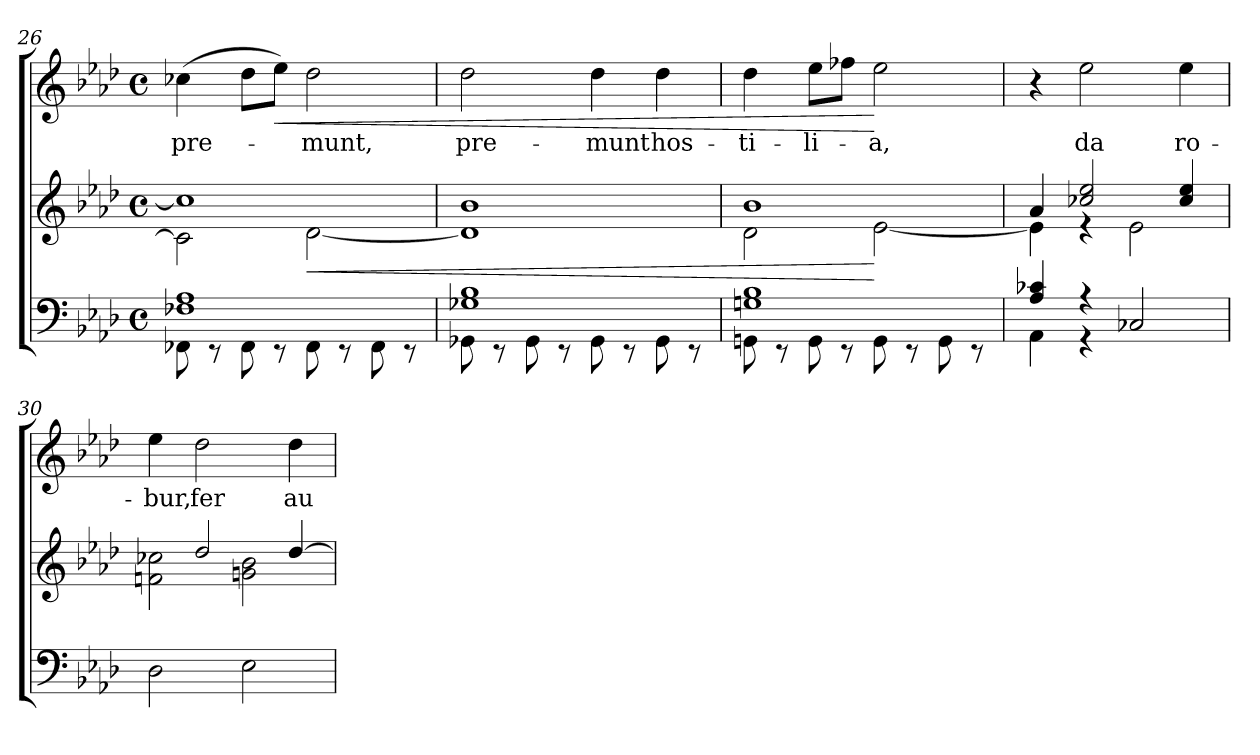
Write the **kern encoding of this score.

**kern	**kern	**dynam	**kern	**text	**dynam
*part2	*part2	*part2	*part1	*part1	*part1
*staff3	*staff2	*staff2/3	*staff1	*staff1	*staff1
*clefF4	*clefG2	*	*clefG2	*	*
*	*	*	*ITrd7c12	*	*
*k[b-e-a-d-]	*k[b-e-a-d-]	*	*k[b-e-a-d-]	*	*
*A-:	*A-:	*	*A-:	*	*
*M4/4	*M4/4	*	*M4/4	*	*
*met(c)	*met(c)	*	*met(c)	*	*
=26	=26	=26	=26	=26	=26
*^	*^	*	*	*	*
!	!	!	!	!	!	!LO:LY:b	!
1F-X 1A-	8FF-X\	1cc-]	2c-\]	.	(>4c-X\	pre-	.
.	8rEE	.	.	.	.	.	.
.	8FF-\	.	.	.	8d-\L	.	.
!	!	!	!	!	!	!	!LO:HP:b
.	8rEE	.	.	.	8e-\J)	.	<
!	!	!	!	!LO:HP:b	!	!LO:LY:b	!
.	8FF-\	.	[<2d-\	<	2d-\	-munt,	.
.	8rEE	.	.	.	.	.	.
.	8FF-\	.	.	.	.	.	.
.	8rEE	.	.	.	.	.	.
!!LO:LB:g=z
=27	=27	=27	=27	=27	=27	=27	=27
!	!	!	!	!	!	!LO:LY:b	!
1G-X 1B-	8GG-X\	1b-	1d-]	.	2d-\	pre-	.
.	8rEE	.	.	.	.	.	.
.	8GG-\	.	.	.	.	.	.
.	8rEE	.	.	.	.	.	.
!	!	!	!	!	!	!LO:LY:b	!
.	8GG-\	.	.	.	4d-\	-munt	.
.	8rEE	.	.	.	.	.	.
!	!	!	!	!	!	!LO:LY:b	!
.	8GG-\	.	.	.	4d-\	hos-	.
.	8rEE	.	.	.	.	.	.
=28	=28	=28	=28	=28	=28	=28	=28
!	!	!	!	!	!	!LO:LY:b	!
1Gn 1B-	8GGn\	1b-	2d-\	.	4d-\	-ti-	.
.	8rEE	.	.	.	.	.	.
!	!	!	!	!	!	!LO:LY:b	!
.	8GG\	.	.	.	8e-\L	-li-	.
.	8rEE	.	.	.	8f-X\J	.	.
!	!	!	!	!	!	!LO:LY:b	!
.	8GG\	.	[<2e-\	[	2e-\	-a,	[
.	8rEE	.	.	.	.	.	.
.	8GG\	.	.	.	.	.	.
.	8rEE	.	.	.	.	.	.
=29	=29	=29	=29	=29	=29	=29	=29
4A-/ 4c-X/	4AA-\	4a-/	4e-\]	.	4r	.	.
!	!	!	!	!	!	!LO:LY:b	!
4r	4r	2cc-X/ 2ee-/	4rd	.	2e-\	da	.
2C-X/	2ryy	.	2e-\	.	.	.	.
!	!	!	!	!	!	!LO:LY:b	!
.	.	4cc-/ 4ee-/	.	.	4e-\	ro-	.
*v	*v	*	*	*	*	*	*
=30	=30	=30	=30	=30	=30	=30
!	!	!	!	!	!LO:LY:b	!
2D-\	4ryy	2fn\ 2cc-X\	.	4e-\	-bur,	.
!	!	!	!	!	!LO:LY:b	!
.	2dd-/	.	.	2d-\	fer	.
2E-\	.	2gn\ 2b-\	.	.	.	.
!	!	!	!	!	!LO:LY:b	!
.	[>4dd-/	.	.	4d-\	au-	.
*	*v	*v	*	*	*	*
=	=	=	=	=	=
*-	*-	*-	*-	*-	*-
